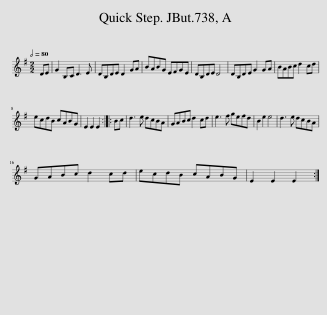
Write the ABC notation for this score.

X:1
L:1/8
Q:1/2=80
M:2/2
I:linebreak $
K:G
V:1 treble
V:1
 DE | G2 B,C D3 E | DB,DE D2 GA | BABG EFGE | DB,DE D4 | %5
 DB,DE G2 GA | BABc d2 cd |$ ecdB cABG | E2 E2 E2 :: Bc | %10
 d3 e dcBA | GABc d2 cd | e3 f gefd | B2 e2 e4 | d3 e dcBA |$ %15
 GABc d2 cd | ecdB cABG | E2 E2 E2 :| %18
